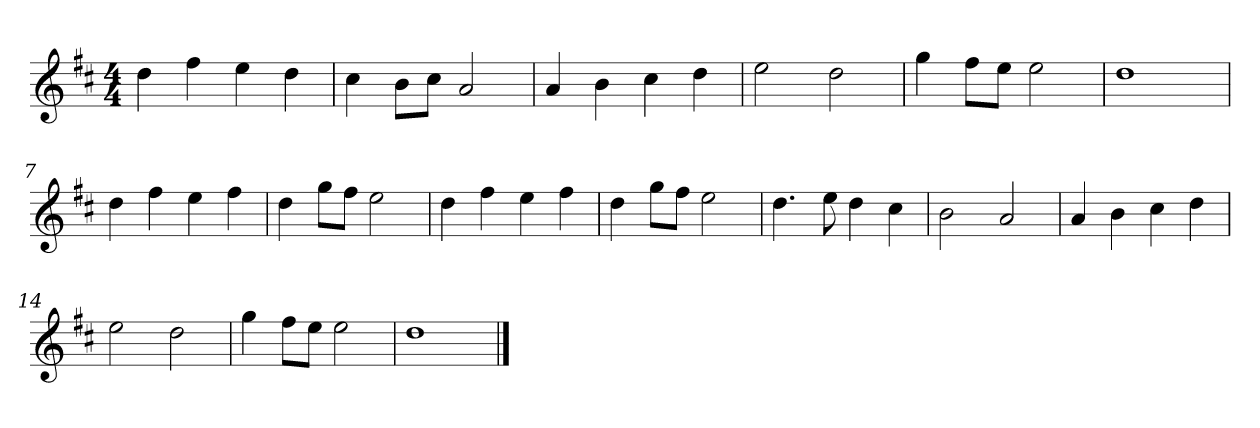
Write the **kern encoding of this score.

**kern
*part1
*staff1
*k[f#c#]
*M4/4
*MM120
=1
4dd
4ff#
4ee
4dd
=2
4cc#
8bL
8cc#J
2a
=3
4a
4b
4cc#
4dd
=4
2ee
2dd
=5
4gg
8ff#L
8eeJ
2ee
=6
1dd
=7
4dd
4ff#
4ee
4ff#
=8
4dd
8ggL
8ff#J
2ee
=9
4dd
4ff#
4ee
4ff#
=10
4dd
8ggL
8ff#J
2ee
=11
4.dd
8ee
4dd
4cc#
=12
2b
2a
=13
4a
4b
4cc#
4dd
=14
2ee
2dd
=15
4gg
8ff#L
8eeJ
2ee
=16
1dd
==
*-
